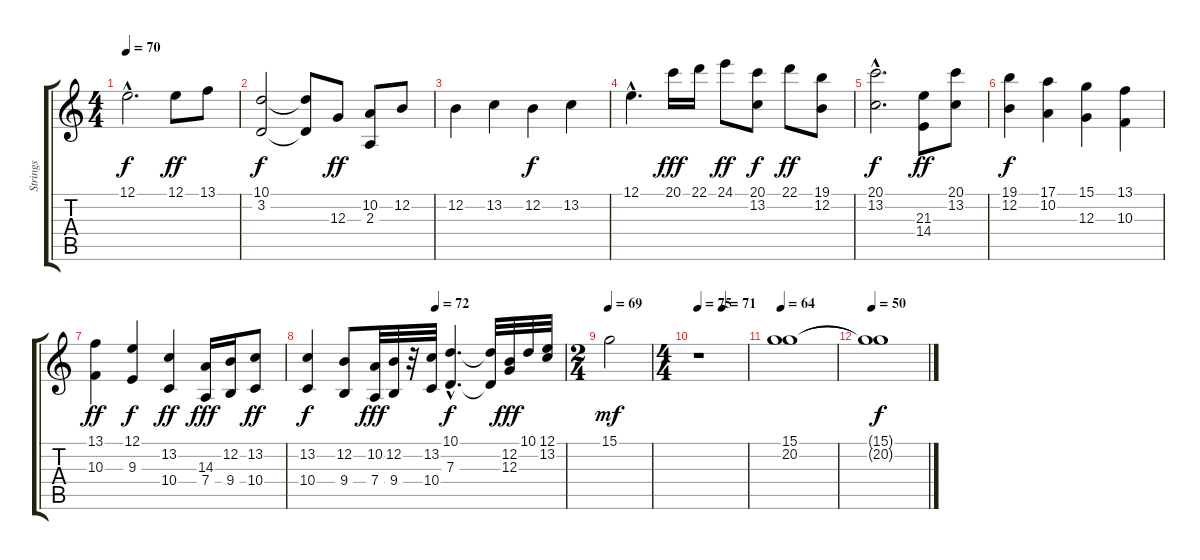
\track ("Strings" "Strings") {instrument stringensemble2}
\staff {score tabs}
\tuning (E4 B3 G3 D3 A2 E2) {hide}
\ts (4 4)
\tempo 70
\clef g2
\ks c
12.1{hac}.2{d dy f} 12.1.8{dy ff} 13.1.8 |
(10.1 3.2).2{dy f} (10.1{t} 3.2{t}).8 12.3.8{dy ff} (10.2 2.3).8 12.2.8 |
12.2.4 13.2.4 12.2.4{dy f} 13.2.4 |
12.1{hac}.4{d} 20.1.16{dy fff} 22.1.16 24.1.8{dy ff} (20.1 13.2).8{dy f} 22.1.8{dy ff} (19.1 12.2).8 |
(20.1{hac} 13.2{hac}).2{d dy f} (21.3 14.4).8{dy ff} (20.1 13.2).8 |
(19.1 12.2).4{dy f} (17.1 10.2).4 (15.1 12.3).4 (13.1 10.3).4 |
(13.1 10.3).4{dy ff} (12.1 9.3).4{dy f} (13.2 10.4).4{dy ff} (14.3 7.4).16{dy fff} (12.2 9.4).16 (13.2 10.4).8{dy ff} |
\tempo (72 0.5)
(13.2 10.4).4{dy f} (12.2 9.4).8 (10.2 7.4).32{dy fff} (12.2 9.4).32 r.32 (13.2 10.4).32 (10.1{hac} 7.3{hac}).4{d dy f} (10.1{t} 7.3{t}).32 (12.2 12.3).32{dy fff} 10.1.32 (12.1 13.2).32 |
\ts (2 4)
\tempo 69
15.1.2{dy mf} |
\ts (4 4)
\tempo 75
\tempo (71 0.5)
r.1 |
\tempo 64
(15.1 20.2).1 |
\tempo 50
(15.1{t} 20.2{t}).1{dy f}
